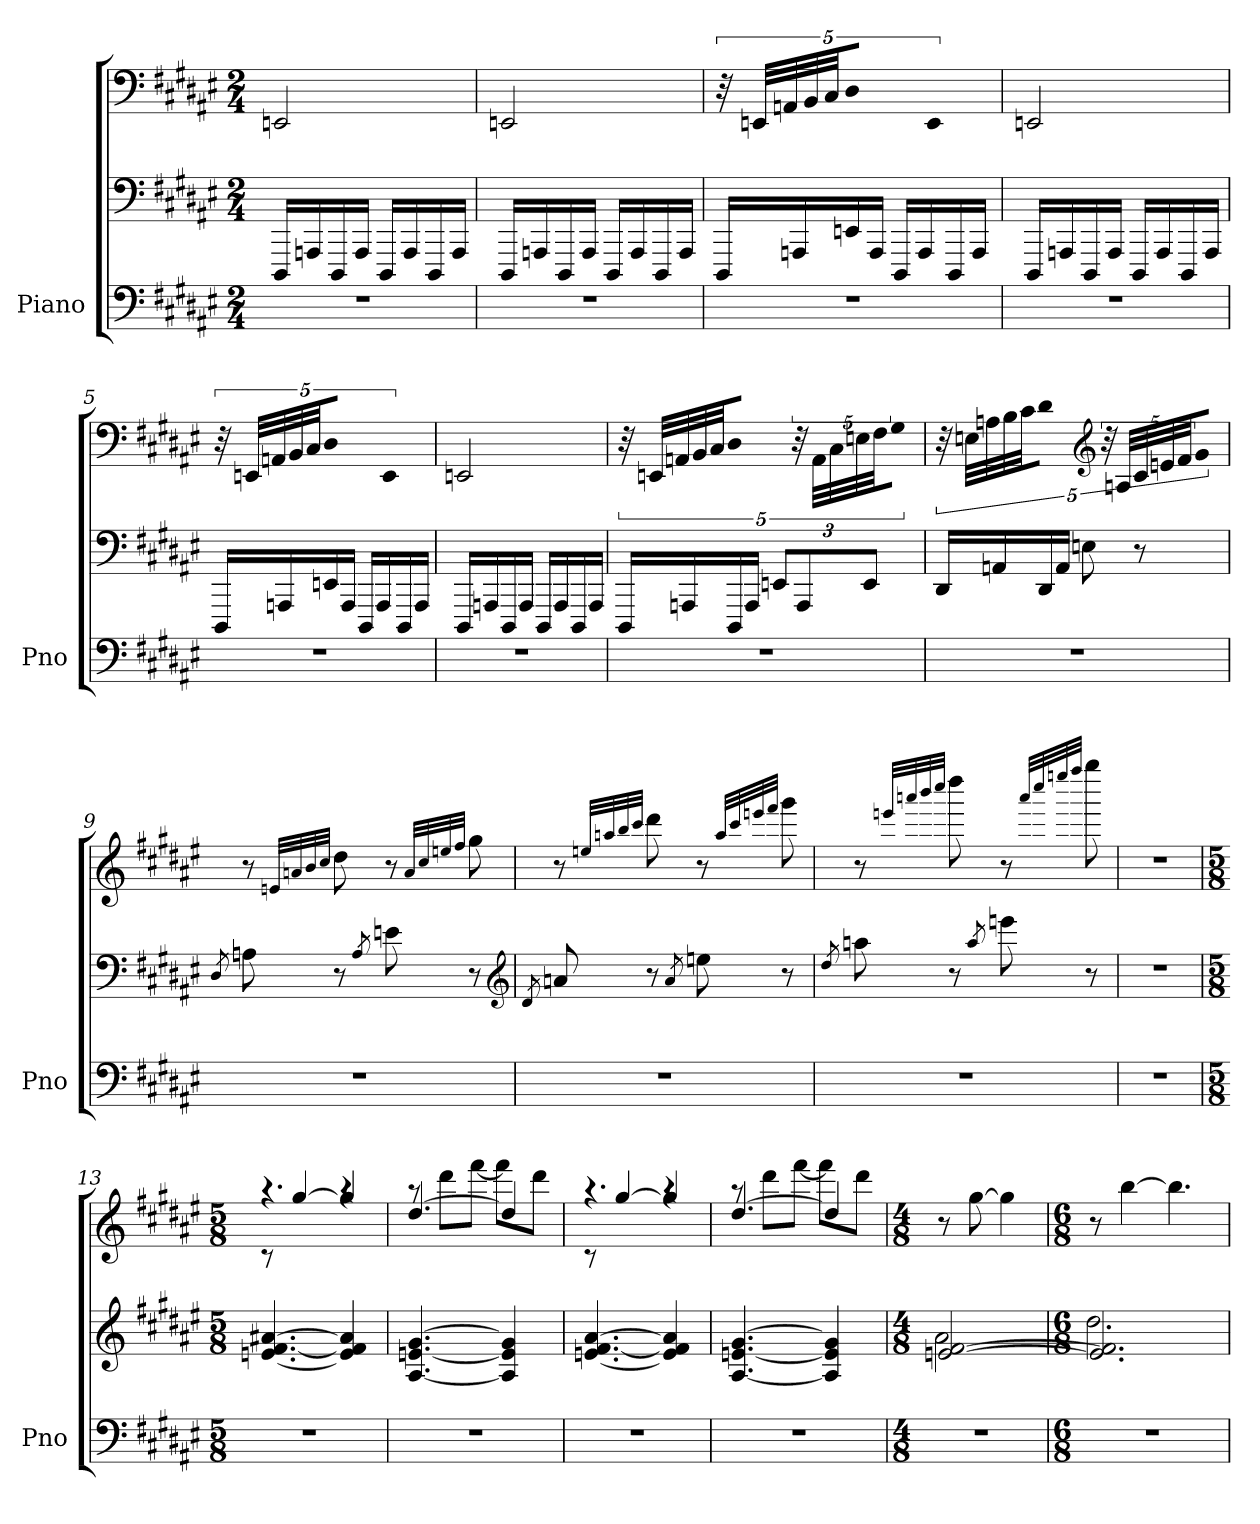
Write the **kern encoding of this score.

**kern	**kern	**kern
*part1	*part1	*part1
*staff3	*staff2	*staff1
*I"Piano	*	*
*I'Pno	*	*
*clefF4	*clefF4	*clefF4
*k[f#c#g#d#a#e#]	*k[f#c#g#d#a#e#]	*k[f#c#g#d#a#e#]
*F#:	*F#:	*F#:
*M2/4	*M2/4	*M2/4
=1	=1	=1
2r	16DDD#LL	2EEn
.	16AAAn	.
.	16DDD#	.
.	16AAAJJ	.
.	16DDD#LL	.
.	16AAA	.
.	16DDD#	.
.	16AAAJJ	.
=2	=2	=2
2r	16DDD#LL	2EEn
.	16AAAn	.
.	16DDD#	.
.	16AAAJJ	.
.	16DDD#LL	.
.	16AAA	.
.	16DDD#	.
.	16AAAJJ	.
=3	=3	=3
2r	16DDD#LL	40r
.	.	40EEnLLL
.	.	40AAn
.	16AAAn	.
.	.	40BB
.	.	40C#JJ
.	16EEn	8D#J
.	16AAAJJ	.
.	16DDD#LL	4EE
.	16AAA	.
.	16DDD#	.
.	16AAAJJ	.
=4	=4	=4
2r	16DDD#LL	2EEn
.	16AAAn	.
.	16DDD#	.
.	16AAAJJ	.
.	16DDD#LL	.
.	16AAA	.
.	16DDD#	.
.	16AAAJJ	.
=5	=5	=5
2r	16DDD#LL	40r
.	.	40EEnLLL
.	.	40AAn
.	16AAAn	.
.	.	40BB
.	.	40C#JJ
.	16EEn	8D#J
.	16AAAJJ	.
.	16DDD#LL	4EE
.	16AAA	.
.	16DDD#	.
.	16AAAJJ	.
=6	=6	=6
2r	16DDD#LL	2EEn
.	16AAAn	.
.	16DDD#	.
.	16AAAJJ	.
.	16DDD#LL	.
.	16AAA	.
.	16DDD#	.
.	16AAAJJ	.
=7	=7	=7
2r	16DDD#LL	40r
.	.	40EEnLLL
.	.	40AAn
.	16AAAn	.
.	.	40BB
.	.	40C#JJ
.	16DDD#	8D#J
.	16AAAJJ	.
.	12EEnL	40r
.	.	40AALLL
.	.	40C#
.	.	40En
.	12AAA	.
.	.	40F#JJ
.	.	8G#J
.	12EEJ	.
=8	=8	=8
2r	16DD#LL	40r
.	.	40EnLLL
.	.	40An
.	16AAn	.
.	.	40B
.	.	40c#JJ
.	16DD#	8d#J
.	16AAJJ	.
*	*	*clefG2
.	8En	40r
.	.	40AnLLL
.	.	40c#
.	.	40en
.	.	40f#JJ
.	8r	8g#J
=9	=9	=9
.	8qD#	.
2r	8An	8r
.	.	32qenLLL
.	.	32qan
.	.	32qb
.	.	32qcc#JJJ
.	8r	8dd#
.	8qA	.
.	8en	8r
.	.	32qaLLL
.	.	32qcc#
.	.	32qeen
.	.	32qff#JJJ
.	8r	8gg#
*	*clefG2	*
=10	=10	=10
.	8qd#	.
2r	8an	8r
.	.	32qeenLLL
.	.	32qaan
.	.	32qbb
.	.	32qccc#JJJ
.	8r	8ddd#
.	8qa	.
.	8een	8r
.	.	32qaaLLL
.	.	32qccc#
.	.	32qeeen
.	.	32qfff#JJJ
.	8r	8ggg#
=11	=11	=11
.	8qdd#	.
2r	8aan	8r
.	.	32qeeenLLL
.	.	32qaaan
.	.	32qbbb
.	.	32qcccc#JJJ
.	8r	8dddd#
.	8qaa	.
.	8eeen	8r
.	.	32qaaaLLL
.	.	32qcccc#
.	.	32qeeeen
.	.	32qffff#JJJ
.	8r	8gggg#
=12	=12	=12
2r	2r	2r
=13	=13	=13
*M5/8	*M5/8	*M5/8
*	*	*^
3...r	[4.en [4.f# [4.a#X	8rc	4.raa
.	.	[4gg#	.
.	4e] 4f#] 4a#]	4gg#]	4raa
=14	=14	=14	=14
3...r	[4.A# [4.en [4.g#	[4.dd#	8raa
.	.	.	8ddd#L
.	.	.	[8fff#J
.	4A#] 4e] 4g#]	4dd#]	8fff#L]
.	.	.	8ddd#J
=15	=15	=15	=15
3...r	[4.en [4.f# [4.a#	8rc	4.raa
.	.	[4gg#	.
.	4e] 4f#] 4a#]	4gg#]	4raa
=16	=16	=16	=16
3...r	[4.A# [4.en [4.g#	[4.dd#	8raa
.	.	.	8ddd#L
.	.	.	[8fff#J
.	4A#] 4e] 4g#]	4dd#]	8fff#L]
.	.	.	8ddd#J
*	*	*v	*v
=17	=17	=17
*M4/8	*M4/8	*M4/8
*	*^	*
2r	[2en [2f#	2a#	8r
.	.	.	[8gg#
.	.	.	4gg#]
=18	=18	=18	=18
*M6/8	*M6/8	*	*M6/8
2.r	2.e] 2.f#]	2.dd#	8r
.	.	.	[4bb
.	.	.	4.bb]
*	*v	*v	*
=	=	=
*-	*-	*-
